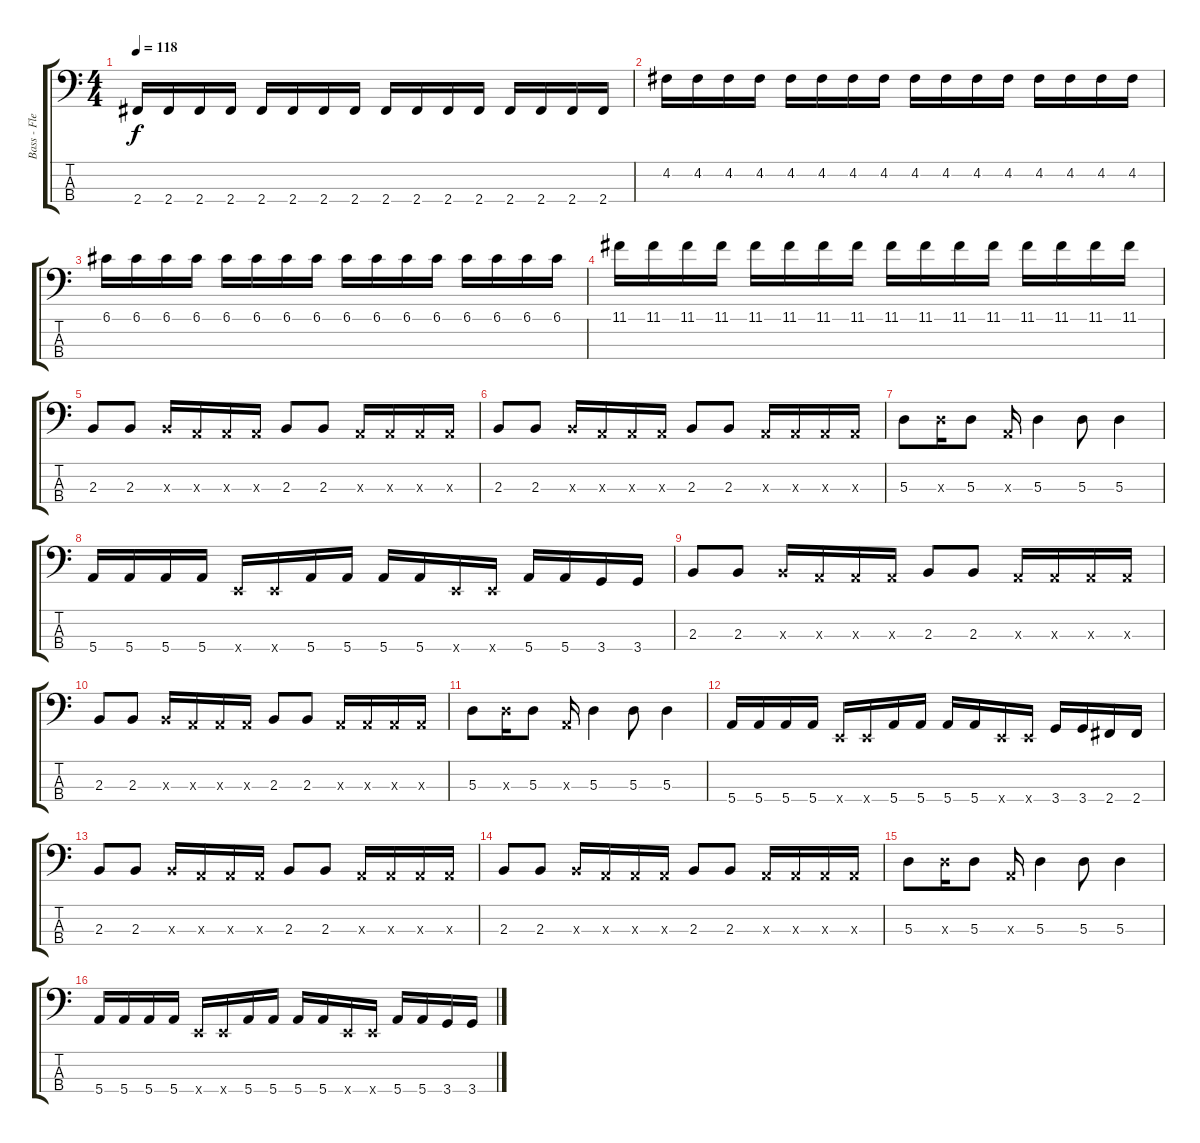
\track ("Bass - Flea" "Bass - Fle") {instrument slapbass1}
\staff {score tabs}
\tuning (G2 D2 A1 E1) {hide}
\ts (4 4)
\tempo 118
\clef f4
\ks c
2.4.16{dy f instrument electricbassfinger} 2.4.16 2.4.16 2.4.16 2.4.16 2.4.16 2.4.16 2.4.16 2.4.16 2.4.16 2.4.16 2.4.16 2.4.16 2.4.16 2.4.16 2.4.16 |
4.2.16 4.2.16 4.2.16 4.2.16 4.2.16 4.2.16 4.2.16 4.2.16 4.2.16 4.2.16 4.2.16 4.2.16 4.2.16 4.2.16 4.2.16 4.2.16 |
6.1.16 6.1.16 6.1.16 6.1.16 6.1.16 6.1.16 6.1.16 6.1.16 6.1.16 6.1.16 6.1.16 6.1.16 6.1.16 6.1.16 6.1.16 6.1.16 |
11.1.16 11.1.16 11.1.16 11.1.16 11.1.16 11.1.16 11.1.16 11.1.16 11.1.16 11.1.16 11.1.16 11.1.16 11.1.16 11.1.16 11.1.16 11.1.16 |
2.3.8{instrument slapbass1} 2.3.8 2.3{x}.16 0.3{x}.16 0.3{x}.16 0.3{x}.16 2.3.8 2.3.8 0.3{x}.16 0.3{x}.16 0.3{x}.16 0.3{x}.16 |
2.3.8 2.3.8 2.3{x}.16 0.3{x}.16 0.3{x}.16 0.3{x}.16 2.3.8 2.3.8 0.3{x}.16 0.3{x}.16 0.3{x}.16 0.3{x}.16 |
5.3.8 5.3{x}.16 5.3.8 0.3{x}.16 5.3.4 5.3.8 5.3.4 |
5.4.16 5.4.16 5.4.16 5.4.16 0.4{x}.16 0.4{x}.16 5.4.16 5.4.16 5.4.16 5.4.16 0.4{x}.16 0.4{x}.16 5.4.16 5.4.16 3.4.16 3.4.16 |
2.3.8 2.3.8 2.3{x}.16 0.3{x}.16 0.3{x}.16 0.3{x}.16 2.3.8 2.3.8 0.3{x}.16 0.3{x}.16 0.3{x}.16 0.3{x}.16 |
2.3.8 2.3.8 2.3{x}.16 0.3{x}.16 0.3{x}.16 0.3{x}.16 2.3.8 2.3.8 0.3{x}.16 0.3{x}.16 0.3{x}.16 0.3{x}.16 |
5.3.8 5.3{x}.16 5.3.8 0.3{x}.16 5.3.4 5.3.8 5.3.4 |
5.4.16 5.4.16 5.4.16 5.4.16 0.4{x}.16 0.4{x}.16 5.4.16 5.4.16 5.4.16 5.4.16 0.4{x}.16 0.4{x}.16 3.4.16 3.4.16 2.4.16 2.4.16 |
2.3.8 2.3.8 2.3{x}.16 0.3{x}.16 0.3{x}.16 0.3{x}.16 2.3.8 2.3.8 0.3{x}.16 0.3{x}.16 0.3{x}.16 0.3{x}.16 |
2.3.8 2.3.8 2.3{x}.16 0.3{x}.16 0.3{x}.16 0.3{x}.16 2.3.8 2.3.8 0.3{x}.16 0.3{x}.16 0.3{x}.16 0.3{x}.16 |
5.3.8 5.3{x}.16 5.3.8 0.3{x}.16 5.3.4 5.3.8 5.3.4 |
5.4.16 5.4.16 5.4.16 5.4.16 0.4{x}.16 0.4{x}.16 5.4.16 5.4.16 5.4.16 5.4.16 0.4{x}.16 0.4{x}.16 5.4.16 5.4.16 3.4.16 3.4.16
